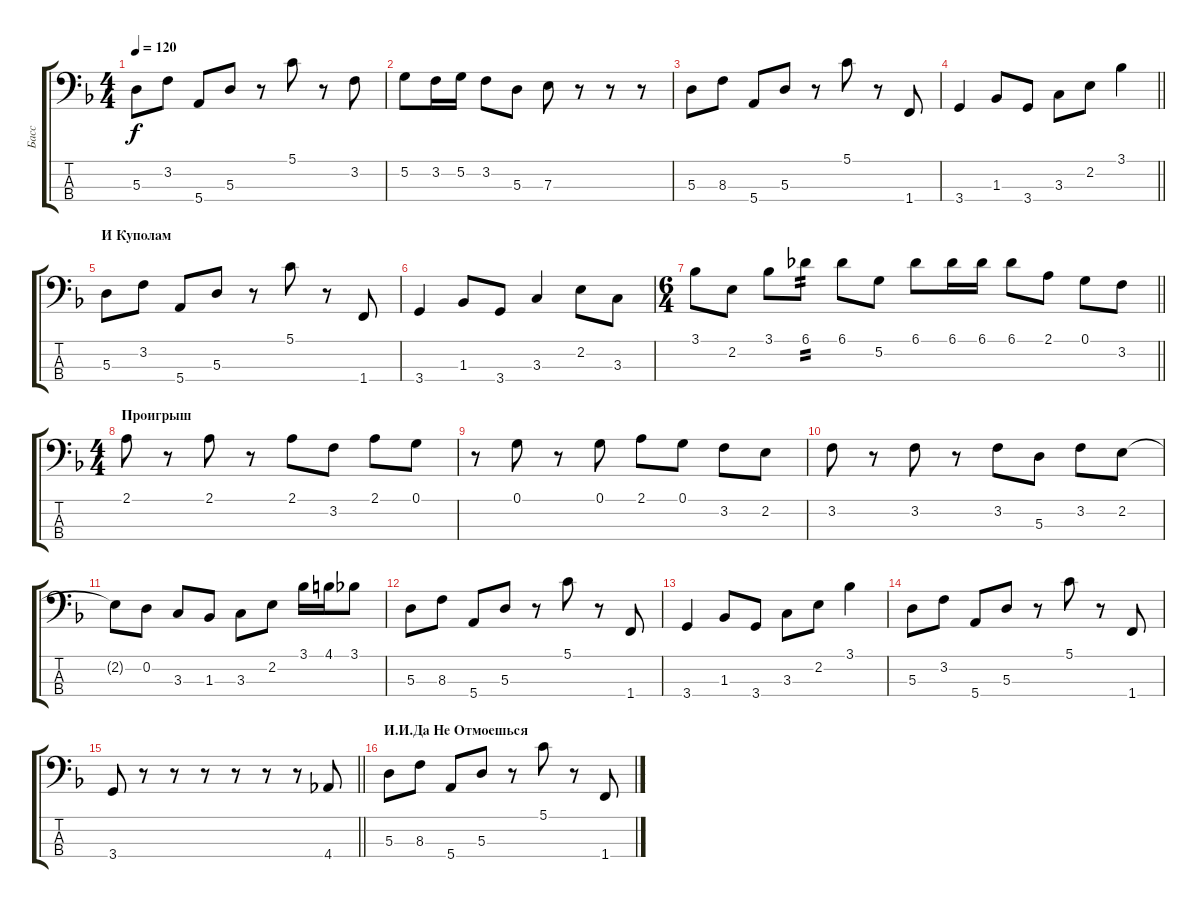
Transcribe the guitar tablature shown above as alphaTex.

\track ("Басс" "Басс") {instrument electricbassfinger}
\staff {score tabs}
\tuning (G2 D2 A1 E1) {hide}
\ts (4 4)
\tempo 120
\clef f4
\ks dminor
5.3.8{dy f} 3.2.8 5.4.8 5.3.8 r.8 5.1.8 r.8 3.2.8 |
5.2.8 3.2.16 5.2.16 3.2.8 5.3.8 7.3.8 r.8 r.8 r.8 |
5.3.8 8.3.8 5.4.8 5.3.8 r.8 5.1.8 r.8 1.4.8 |
\barLineRight lightlight
3.4.4 1.3.8 3.4.8 3.3.8 2.2.8 3.1.4 |
\section ("" "И Куполам")
5.3.8 3.2.8 5.4.8 5.3.8 r.8 5.1.8 r.8 1.4.8 |
3.4.4 1.3.8 3.4.8 3.3.4 2.2.8 3.3.8 |
\ts (6 4)
\barLineRight lightlight
3.1.8 2.2.8 3.1.8 6.1.8{tp 2} 6.1.8 5.2.8 6.1.8 6.1.16 6.1.16 6.1.8 2.1.8 0.1.8 3.2.8 |
\ts (4 4)
\section ("" "Проигрыш")
2.1.8 r.8 2.1.8 r.8 2.1.8 3.2.8 2.1.8 0.1.8 |
r.8 0.1.8 r.8 0.1.8 2.1.8 0.1.8 3.2.8 2.2.8 |
3.2.8 r.8 3.2.8 r.8 3.2.8 5.3.8 3.2.8 2.2.8 |
2.2{t}.8 0.2.8 3.3.8 1.3.8 3.3.8 2.2.8 3.1.16 4.1.16 3.1.8 |
5.3.8 8.3.8 5.4.8 5.3.8 r.8 5.1.8 r.8 1.4.8 |
3.4.4 1.3.8 3.4.8 3.3.8 2.2.8 3.1.4 |
5.3.8 3.2.8 5.4.8 5.3.8 r.8 5.1.8 r.8 1.4.8 |
\barLineRight lightlight
3.4.8 r.8 r.8 r.8 r.8 r.8 r.8 4.4.8 |
\section ("" "И.И.Да Не Отмоешься")
5.3.8 8.3.8 5.4.8 5.3.8 r.8 5.1.8 r.8 1.4.8
